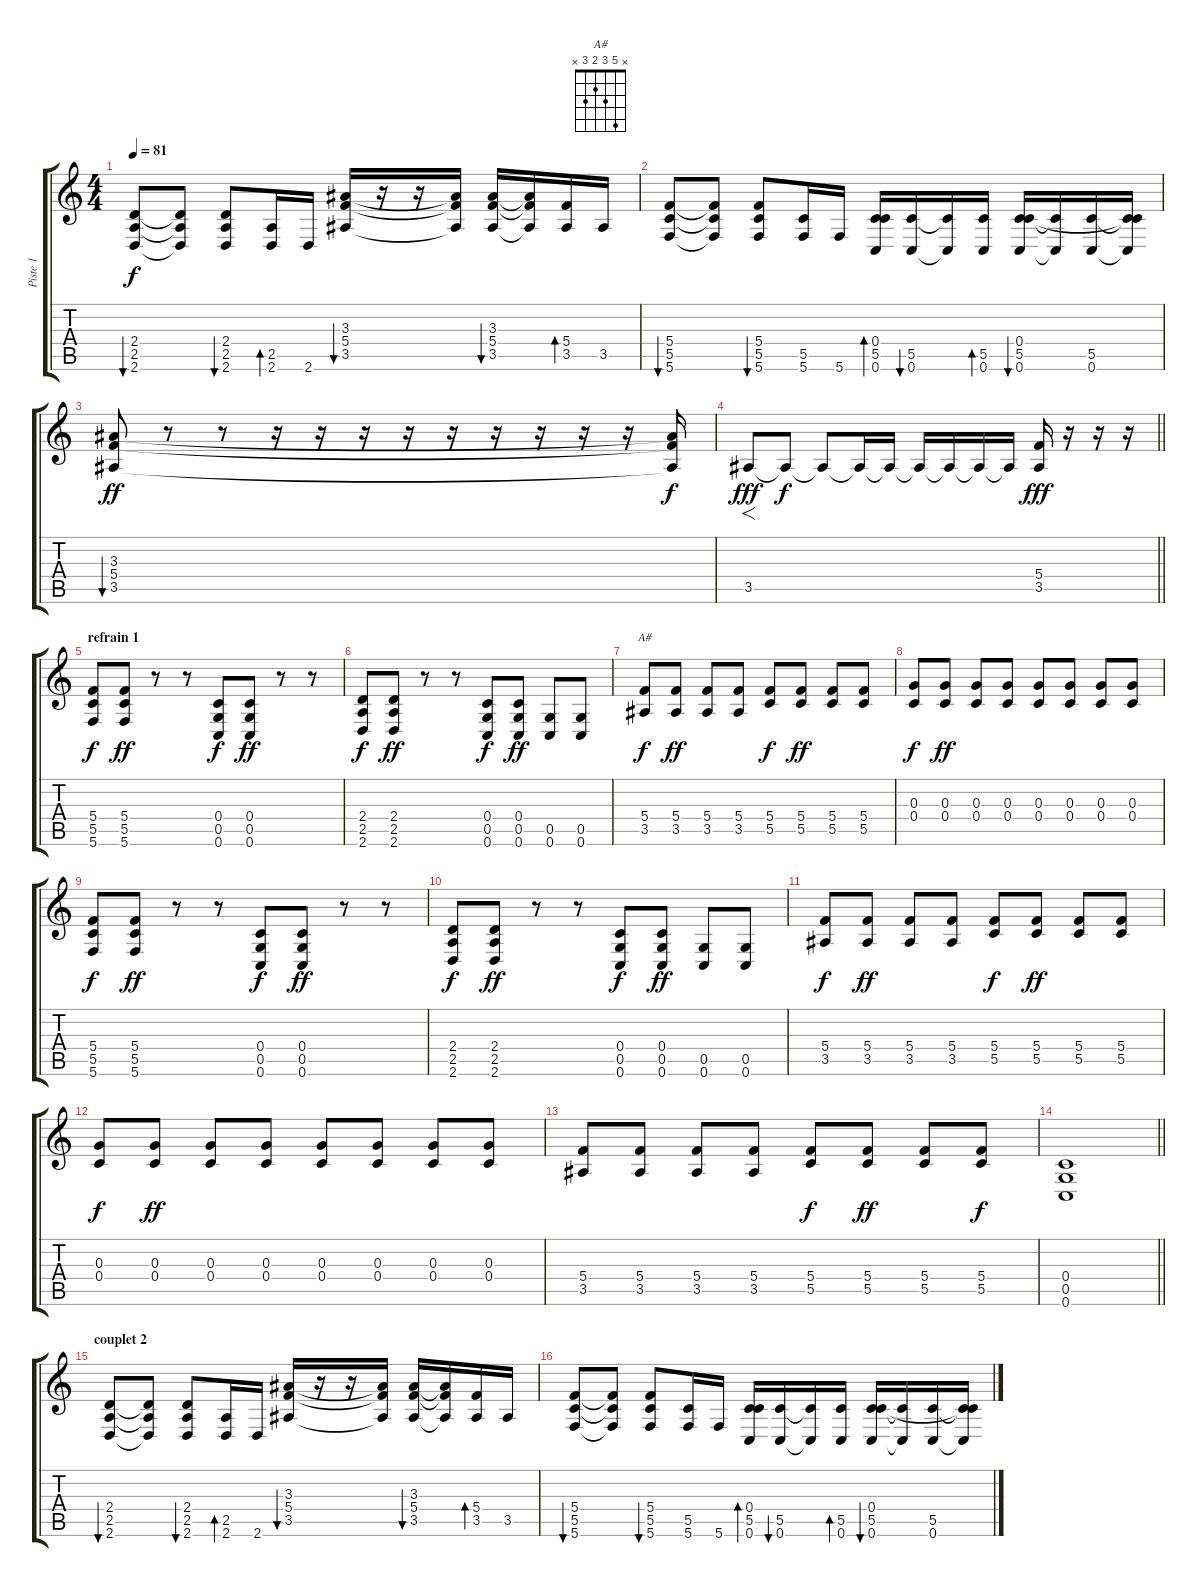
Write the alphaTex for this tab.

\track ("Piste 1" "Piste 1") {instrument acousticguitarsteel}
\staff {score tabs}
\tuning (E4 C4 G3 C3 G2 C2) {hide}
\chord ("A#" x 5 3 2 3 x)
\ts (4 4)
\tempo 81
\clef g2
\ks c
(2.4 2.5 2.6).8{bu 60 dy f} (2.4{t} 2.5{t} 2.6{t}).8 (2.4 2.5 2.6).8{bu 60} (2.5 2.6).16{bd 60} 2.6.16 (3.3 5.4 3.5).16{bu 60} r.16 r.16 (3.3{t} 5.4{t} 3.5{t}).16 (3.3 5.4 3.5).16{bu 60} (3.3{t} 5.4{t} 3.5{t}).16 (5.4 3.5).16{bd 60} 3.5.16 |
(5.4 5.5 5.6).8{bu 60} (5.4{t} 5.5{t} 5.6{t}).8 (5.4 5.5 5.6).8{bu 60} (5.5 5.6).16 5.6.16 (0.4 5.5 0.6).16{bd 60} (5.5 0.6).16{bu 60} (5.5{t} 0.6{t}).16 (5.5 0.6).16{bd 60} (0.4 5.5 0.6).16{bu 60} (5.5{t} 0.6{t}).16 (5.5 0.6).16 (0.4{t} 5.5{t} 0.6{t}).16 |
(3.3 5.4 3.5).8{bu 60 dy ff} r.8 r.8 r.16 r.16 r.16 r.16 r.16 r.16 r.16 r.16 r.16 (3.3{t} 5.4{t} 3.5{t}).16{dy f} |
\barLineRight lightlight
3.5.8{f dy fff instrument distortionguitar} 3.5{t}.8{dy f} 3.5{t}.8 3.5{t}.16 3.5{t}.16 3.5{t}.16 3.5{t}.16 3.5{t}.16 3.5{t}.16 (5.4 3.5).16{dy fff} r.16 r.16 r.16 |
\section ("" "refrain 1")
(5.4 5.5 5.6).8{dy f instrument distortionguitar} (5.4 5.5 5.6).8{dy ff} r.8 r.8 (0.4 0.5 0.6).8{dy f} (0.4 0.5 0.6).8{dy ff} r.8 r.8 |
(2.4 2.5 2.6).8{dy f} (2.4 2.5 2.6).8{dy ff} r.8 r.8 (0.4 0.5 0.6).8{dy f} (0.4 0.5 0.6).8{dy ff} (0.5 0.6).8 (0.5 0.6).8 |
(5.4 3.5).8{ch "A#" dy f} (5.4 3.5).8{dy ff} (5.4 3.5).8 (5.4 3.5).8 (5.4 5.5).8{dy f} (5.4 5.5).8{dy ff} (5.4 5.5).8 (5.4 5.5).8 |
(0.3 0.4).8{dy f} (0.3 0.4).8{dy ff} (0.3 0.4).8 (0.3 0.4).8 (0.3 0.4).8 (0.3 0.4).8 (0.3 0.4).8 (0.3 0.4).8 |
(5.4 5.5 5.6).8{dy f instrument distortionguitar} (5.4 5.5 5.6).8{dy ff} r.8 r.8 (0.4 0.5 0.6).8{dy f} (0.4 0.5 0.6).8{dy ff} r.8 r.8 |
(2.4 2.5 2.6).8{dy f} (2.4 2.5 2.6).8{dy ff} r.8 r.8 (0.4 0.5 0.6).8{dy f} (0.4 0.5 0.6).8{dy ff} (0.5 0.6).8 (0.5 0.6).8 |
(5.4 3.5).8{dy f} (5.4 3.5).8{dy ff} (5.4 3.5).8 (5.4 3.5).8 (5.4 5.5).8{dy f} (5.4 5.5).8{dy ff} (5.4 5.5).8 (5.4 5.5).8 |
(0.3 0.4).8{dy f} (0.3 0.4).8{dy ff} (0.3 0.4).8 (0.3 0.4).8 (0.3 0.4).8 (0.3 0.4).8 (0.3 0.4).8 (0.3 0.4).8 |
(5.4 3.5).8 (5.4 3.5).8 (5.4 3.5).8 (5.4 3.5).8 (5.4 5.5).8{dy f} (5.4 5.5).8{dy ff} (5.4 5.5).8 (5.4 5.5).8{dy f} |
\barLineRight lightlight
(0.4 0.5 0.6).1 |
\section ("" "couplet 2")
(2.4 2.5 2.6).8{bu 60 instrument acousticguitarsteel} (2.4{t} 2.5{t} 2.6{t}).8 (2.4 2.5 2.6).8{bu 60} (2.5 2.6).16{bd 60} 2.6.16 (3.3 5.4 3.5).16{bu 60} r.16 r.16 (3.3{t} 5.4{t} 3.5{t}).16 (3.3 5.4 3.5).16{bu 60} (3.3{t} 5.4{t} 3.5{t}).16 (5.4 3.5).16{bd 60} 3.5.16 |
(5.4 5.5 5.6).8{bu 60} (5.4{t} 5.5{t} 5.6{t}).8 (5.4 5.5 5.6).8{bu 60} (5.5 5.6).16 5.6.16 (0.4 5.5 0.6).16{bd 60} (5.5 0.6).16{bu 60} (5.5{t} 0.6{t}).16 (5.5 0.6).16{bd 60} (0.4 5.5 0.6).16{bu 60} (5.5{t} 0.6{t}).16 (5.5 0.6).16 (0.4{t} 5.5{t} 0.6{t}).16
